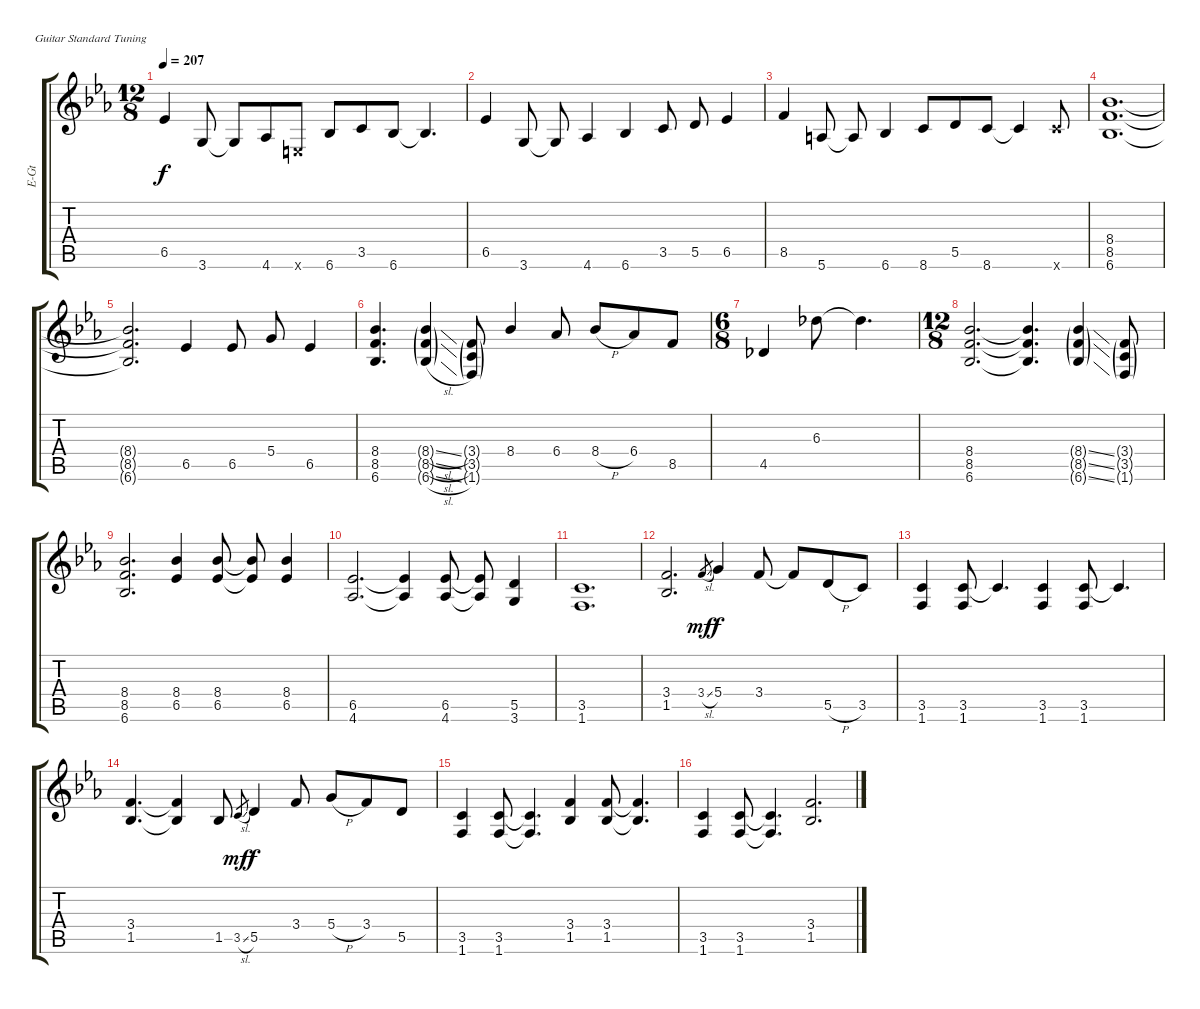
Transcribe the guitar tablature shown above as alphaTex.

\bracketExtendMode groupsimilarinstruments
\otherSystemsTrackNameOrientation horizontal
\track ("Gtr 1" "E-Gt") {mute instrument distortionguitar}
\staff {score tabs}
\tuning (E4 B3 G3 D3 A2 E2)
\ts (12 8)
\tempo 207
\clef g2
\ks eb
6.5{acc b}.4{dy f beam Up} 3.6{acc forcenatural}.8{beam Up} 3.6{t acc forcenatural}.8{beam Up} 4.6{acc b}.8{beam Up} 0.6{x acc forcenatural}.8{beam Up} 6.6{acc b}.8{beam Up} 3.5{acc forcenatural}.8{beam Up} 6.6{acc b}.8{beam Up} 6.6{t acc b}.4{d beam Up} |
6.5{acc b}.4{beam Up} 3.6{acc forcenatural}.8{beam Up} 3.6{t acc forcenatural}.8{beam Up} 4.6{acc b}.4{beam Up} 6.6{acc b}.4{beam Up} 3.5{acc forcenatural}.8{beam Up} 5.5{acc forcenatural}.8{beam Up} 6.5{acc b}.4{beam Up} |
8.5{acc forcenatural}.4{beam Up} 5.6{acc forcenatural}.8{beam Up} 5.6{t acc forcenatural}.8{beam Up} 6.6{acc b}.4{beam Up} 8.6{acc forcenatural}.8{beam Up} 5.5{acc forcenatural}.8{beam Up} 8.6{acc forcenatural}.8{beam Up} 8.6{t acc forcenatural}.4{beam Up} 8.6{x acc forcenatural}.8{beam Up} |
(8.4{acc b} 8.5{acc forcenatural} 6.6{acc b}).1{d beam Up} |
(8.4{t acc b} 8.5{t acc forcenatural} 6.6{t acc b}).2{d beam Up} 6.5{acc b}.4{beam Up} 6.5{acc b}.8{beam Up} 5.4{acc forcenatural}.8{beam Up} 6.5{acc b}.4{beam Up} |
(8.4{acc b} 8.5{acc forcenatural} 6.6{acc b}).4{d beam Up} (8.4{sl g acc b} 8.5{sl g acc forcenatural} 6.6{sl g acc b}).4{beam Up} (3.4{g acc forcenatural} 3.5{g acc forcenatural} 1.6{g acc forcenatural}).8{beam Up} 8.4{acc b}.4{beam Up} 6.4{acc b}.8{beam Up} 8.4{h acc b}.8{beam Up} 6.4{acc b}.8{beam Up} 8.5{acc forcenatural}.8{beam Up} |
\ts (6 8)
4.5{acc b}.4{beam Up} 6.3{acc b}.8{beam Down} 6.3{t acc b}.4{d beam Down} |
\ts (12 8)
(8.4{acc b} 8.5{acc forcenatural} 6.6{acc b}).2{d beam Up} (8.4{t acc b} 8.5{t acc forcenatural} 6.6{t acc b}).4{d beam Up} (8.4{ss g acc b} 8.5{ss g acc forcenatural} 6.6{ss g acc b}).4{beam Up} (3.4{g acc forcenatural} 3.5{g acc forcenatural} 1.6{g acc forcenatural}).8{beam Up} |
(8.4{acc b} 8.5{acc forcenatural} 6.6{acc b}).2{d beam Up} (8.4{acc b} 6.5{acc b}).4{beam Up} (8.4{acc b} 6.5{acc b}).8{beam Up} (8.4{t acc b} 6.5{t acc b}).8{beam Up} (8.4{acc b} 6.5{acc b}).4{beam Up} |
(6.5{acc b} 4.6{acc b}).2{d beam Up} (6.5{t acc b} 4.6{t acc b}).4{beam Up} (6.5{acc b} 4.6{acc b}).8{beam Up} (6.5{t acc b} 4.6{t acc b}).8{beam Up} (5.5{acc forcenatural} 3.6{acc forcenatural}).4{beam Up} |
(3.5{acc forcenatural} 1.6{acc forcenatural}).1{d beam Up} |
(3.4{acc forcenatural} 1.5{acc b}).2{d beam Up} 3.4{sl acc forcenatural}.8{gr dy mf beam Up} 5.4{acc forcenatural}.4{dy f beam Up} 3.4{acc forcenatural}.8{beam Up} 3.4{t acc forcenatural}.8{beam Up} 5.5{h acc forcenatural}.8{beam Up} 3.5{acc forcenatural}.8{beam Up} |
(3.5{acc forcenatural} 1.6{acc forcenatural}).4{beam Up} (3.5{acc forcenatural} 1.6{acc forcenatural}).8{beam Up} 3.5{t acc forcenatural}.4{d beam Up} (3.5{acc forcenatural} 1.6{acc forcenatural}).4{beam Up} (3.5{acc forcenatural} 1.6{acc forcenatural}).8{beam Up} 3.5{t acc forcenatural}.4{d beam Up} |
(3.4{acc forcenatural} 1.5{acc b}).4{d beam Up} (3.4{t acc forcenatural} 1.5{t acc b}).4{beam Up} 1.5{acc b}.8{beam Up} 3.5{sl acc forcenatural}.8{gr dy mf beam Up} 5.5{acc forcenatural}.4{dy f beam Up} 3.4{acc forcenatural}.8{beam Up} 5.4{h acc forcenatural}.8{beam Up} 3.4{acc forcenatural}.8{beam Up} 5.5{acc forcenatural}.8{beam Up} |
(3.5{acc forcenatural} 1.6{acc forcenatural}).4{beam Up} (3.5{acc forcenatural} 1.6{acc forcenatural}).8{beam Up} (3.5{t acc forcenatural} 1.6{t acc forcenatural}).4{d beam Up} (3.4{acc forcenatural} 1.5{acc b}).4{beam Up} (3.4{acc forcenatural} 1.5{acc b}).8{beam Up} (3.4{t acc forcenatural} 1.5{t acc b}).4{d beam Up} |
(3.5{acc forcenatural} 1.6{acc forcenatural}).4{beam Up} (3.5{acc forcenatural} 1.6{acc forcenatural}).8{beam Up} (3.5{t acc forcenatural} 1.6{t acc forcenatural}).4{d beam Up} (3.4{acc forcenatural} 1.5{acc b}).2{d beam Up}
